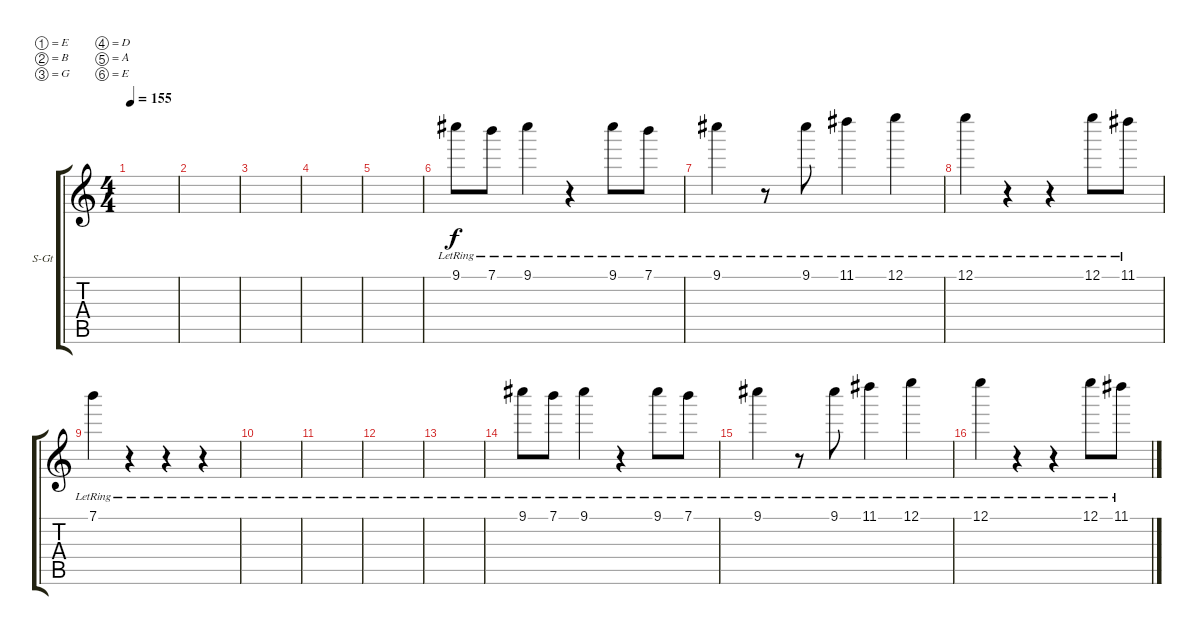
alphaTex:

\defaultSystemsLayout 4
\bracketExtendMode groupsimilarinstruments
\firstSystemTrackNameOrientation horizontal
\otherSystemsTrackNameOrientation horizontal
\track ("Steel Guitar" "S-Gt") {instrument acousticguitarsteel}
\staff {score tabs}
\tuning (E5 B4 G4 D4 A3 E3)
\ts (4 4)
\tempo 155
\clef g2
\ks c
|
|
|
|
|
9.1{lr}.8 7.1{lr}.8 9.1{lr}.4 r.4 9.1{lr}.8 7.1{lr}.8 |
9.1{lr}.4 r.8 9.1{lr}.8 11.1{lr}.4 12.1{lr}.4 |
12.1{lr}.4 r.4 r.4 12.1{lr}.8 11.1{lr}.8 |
7.1{lr}.4 r.4 r.4 r.4 |
|
|
|
|
9.1{lr}.8 7.1{lr}.8 9.1{lr}.4 r.4 9.1{lr}.8 7.1{lr}.8 |
9.1{lr}.4 r.8 9.1{lr}.8 11.1{lr}.4 12.1{lr}.4 |
12.1{lr}.4 r.4 r.4 12.1{lr}.8 11.1{lr}.8
